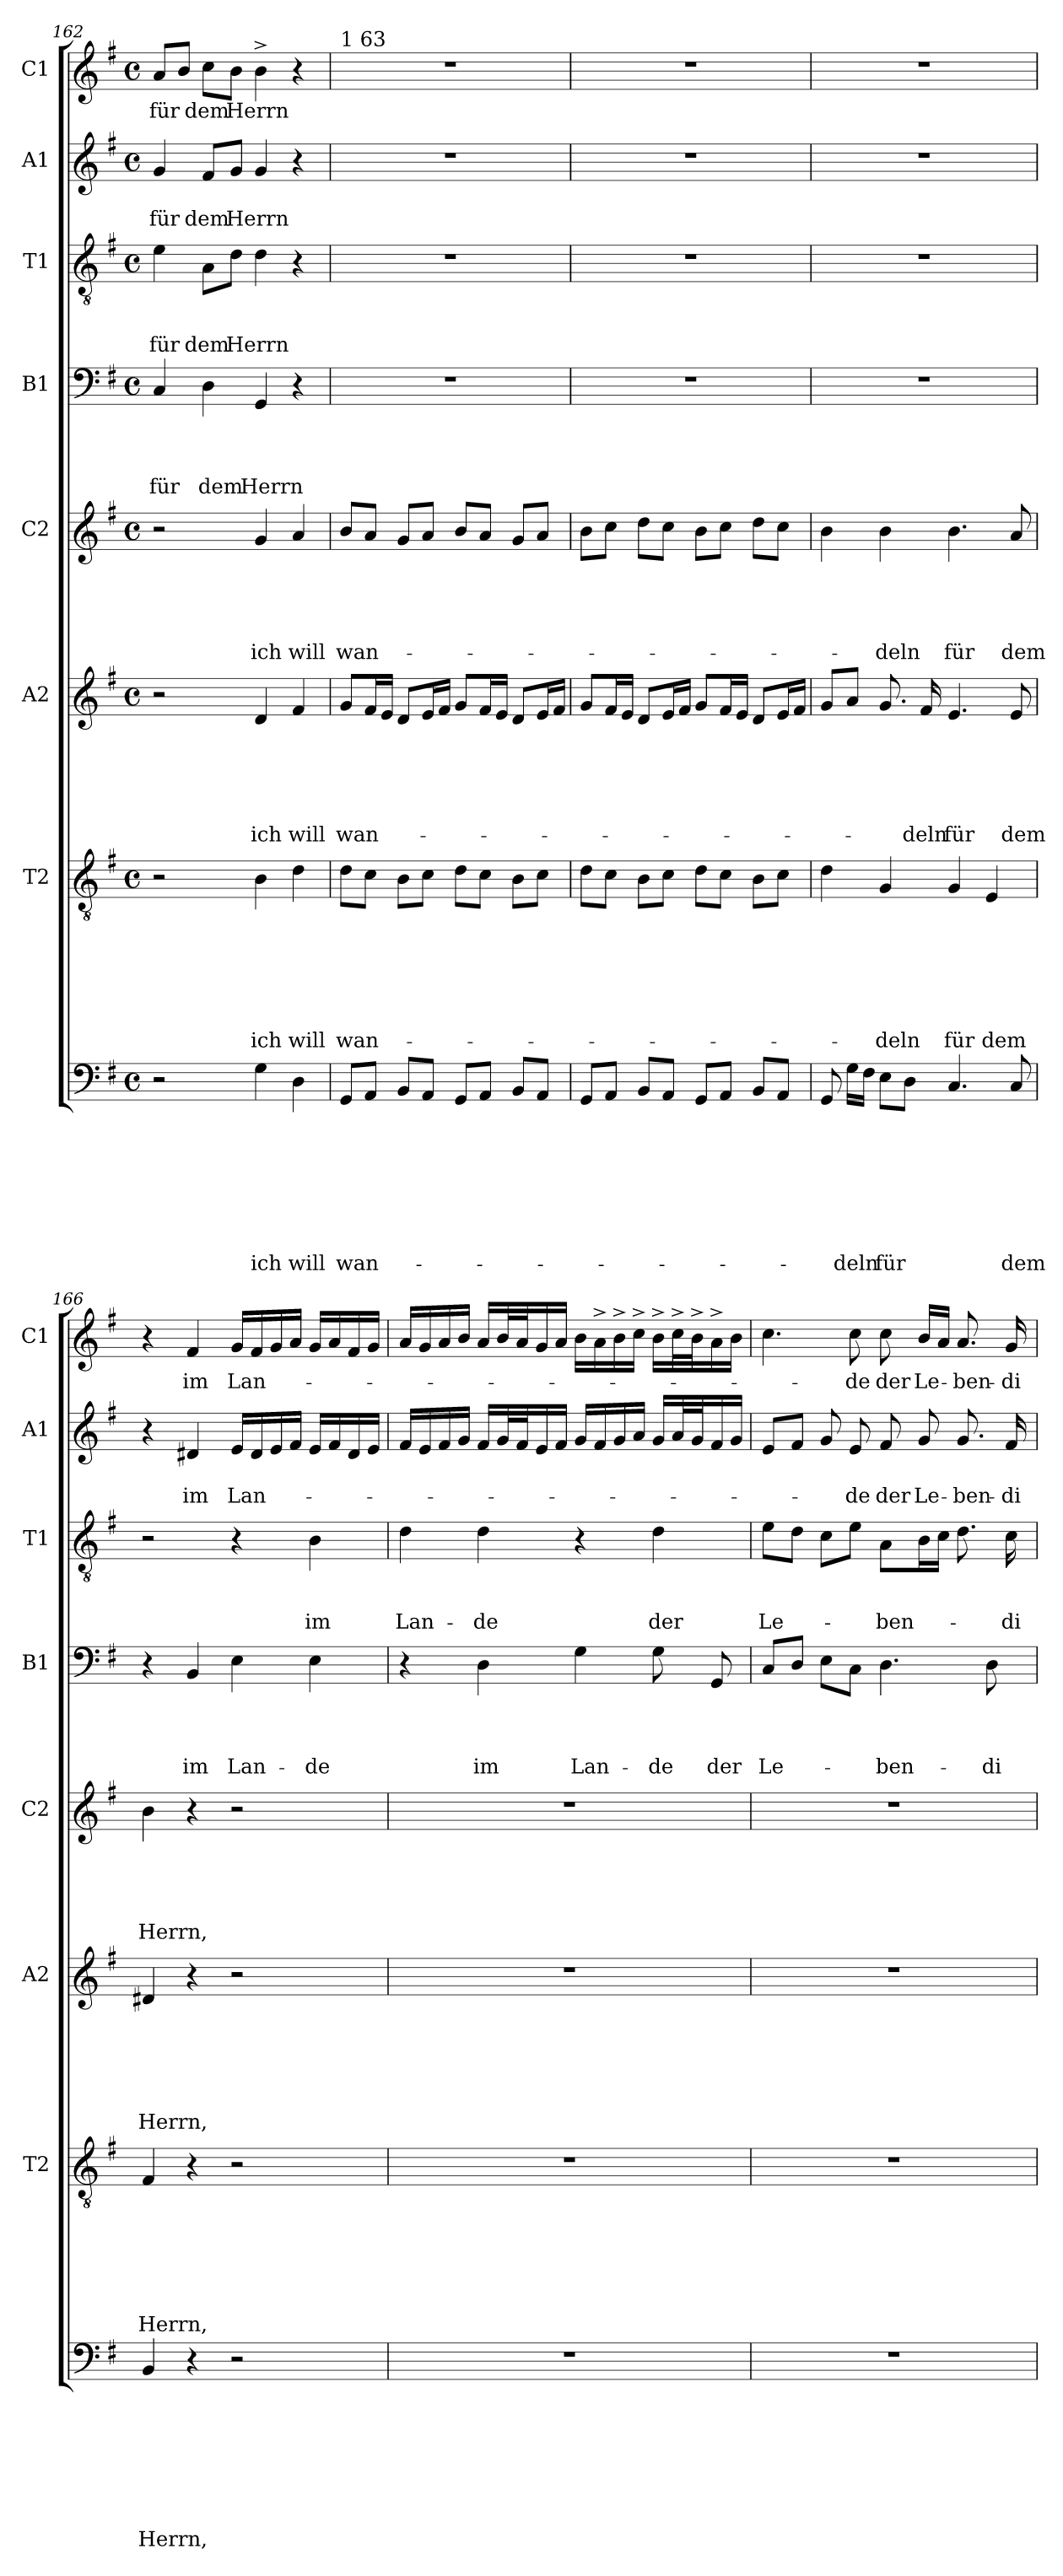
**kern	**text	**text	**text	**text	**text	**text	**text	**text	**kern	**text	**text	**text	**text	**text	**text	**text	**kern	**text	**text	**text	**text	**text	**text	**kern	**text	**text	**text	**text	**text	**kern	**text	**text	**text	**text	**kern	**text	**text	**text	**kern	**text	**text	**kern	**text
*part8	*part8	*part8	*part8	*part8	*part8	*part8	*part8	*part8	*part7	*part7	*part7	*part7	*part7	*part7	*part7	*part7	*part6	*part6	*part6	*part6	*part6	*part6	*part6	*part5	*part5	*part5	*part5	*part5	*part5	*part4	*part4	*part4	*part4	*part4	*part3	*part3	*part3	*part3	*part2	*part2	*part2	*part1	*part1
*staff8	*staff8	*staff8	*staff8	*staff8	*staff8	*staff8	*staff8	*staff8	*staff7	*staff7	*staff7	*staff7	*staff7	*staff7	*staff7	*staff7	*staff6	*staff6	*staff6	*staff6	*staff6	*staff6	*staff6	*staff5	*staff5	*staff5	*staff5	*staff5	*staff5	*staff4	*staff4	*staff4	*staff4	*staff4	*staff3	*staff3	*staff3	*staff3	*staff2	*staff2	*staff2	*staff1	*staff1
*	*	*	*	*	*	*	*	*	*I"T2	*	*	*	*	*	*	*	*I"A2	*	*	*	*	*	*	*I"C2	*	*	*	*	*	*I"B1	*	*	*	*	*I"T1	*	*	*	*I"A1	*	*	*I"C1	*
*	*	*	*	*	*	*	*	*	*I'T2	*	*	*	*	*	*	*	*I'A2	*	*	*	*	*	*	*I'C2	*	*	*	*	*	*I'B1	*	*	*	*	*I'T1	*	*	*	*I'A1	*	*	*I'C1	*
*clefF4	*	*	*	*	*	*	*	*	*clefGv2	*	*	*	*	*	*	*	*clefG2	*	*	*	*	*	*	*clefG2	*	*	*	*	*	*clefF4	*	*	*	*	*clefGv2	*	*	*	*clefG2	*	*	*clefG2	*
*k[f#]	*	*	*	*	*	*	*	*	*k[f#]	*	*	*	*	*	*	*	*k[f#]	*	*	*	*	*	*	*k[f#]	*	*	*	*	*	*k[f#]	*	*	*	*	*k[f#]	*	*	*	*k[f#]	*	*	*k[f#]	*
*G:	*	*	*	*	*	*	*	*	*G:	*	*	*	*	*	*	*	*G:	*	*	*	*	*	*	*G:	*	*	*	*	*	*G:	*	*	*	*	*G:	*	*	*	*G:	*	*	*G:	*
*M4/4	*	*	*	*	*	*	*	*	*M4/4	*	*	*	*	*	*	*	*M4/4	*	*	*	*	*	*	*M4/4	*	*	*	*	*	*M4/4	*	*	*	*	*M4/4	*	*	*	*M4/4	*	*	*M4/4	*
*met(c)	*	*	*	*	*	*	*	*	*met(c)	*	*	*	*	*	*	*	*met(c)	*	*	*	*	*	*	*met(c)	*	*	*	*	*	*met(c)	*	*	*	*	*met(c)	*	*	*	*met(c)	*	*	*met(c)	*
=162	=162	=162	=162	=162	=162	=162	=162	=162	=162	=162	=162	=162	=162	=162	=162	=162	=162	=162	=162	=162	=162	=162	=162	=162	=162	=162	=162	=162	=162	=162	=162	=162	=162	=162	=162	=162	=162	=162	=162	=162	=162	=162	=162
!	!	!	!	!	!	!	!	!	!	!	!	!	!	!	!	!	!	!	!	!	!	!	!	!	!	!	!	!	!	!	!	!	!	!LO:LY:b	!	!	!	!LO:LY:b	!	!	!LO:LY:b	!	!LO:LY:b
2r	.	.	.	.	.	.	.	.	2r	.	.	.	.	.	.	.	2r	.	.	.	.	.	.	2r	.	.	.	.	.	4C/	.	.	.	für	4e\	.	.	für	4g/	.	für	8a/L	für
.	.	.	.	.	.	.	.	.	.	.	.	.	.	.	.	.	.	.	.	.	.	.	.	.	.	.	.	.	.	.	.	.	.	.	.	.	.	.	.	.	.	8b/J	.
!	!	!	!	!	!	!	!	!	!	!	!	!	!	!	!	!	!	!	!	!	!	!	!	!	!	!	!	!	!	!	!	!	!	!LO:LY:b	!	!	!	!LO:LY:b	!	!	!LO:LY:b	!	!LO:LY:b
.	.	.	.	.	.	.	.	.	.	.	.	.	.	.	.	.	.	.	.	.	.	.	.	.	.	.	.	.	.	4D\	.	.	.	dem	8A\L	.	.	dem	8f#/L	.	dem	8cc\L	dem
!	!	!	!	!	!	!	!	!	!	!	!	!	!	!	!	!	!	!	!	!	!	!	!	!	!	!	!	!	!	!	!	!	!	!	!	!	!	!LO:LY:b	!	!	!LO:LY:b	!	!LO:LY:b
.	.	.	.	.	.	.	.	.	.	.	.	.	.	.	.	.	.	.	.	.	.	.	.	.	.	.	.	.	.	.	.	.	.	.	8d\J	.	.	Herrn	8g/J	.	Herrn	8b\J	Herrn
!	!	!	!	!	!	!	!	!LO:LY:b	!	!	!	!	!	!	!	!LO:LY:b	!	!	!	!	!	!	!LO:LY:b	!	!	!	!	!	!LO:LY:b	!	!	!	!	!LO:LY:b	!	!	!	!	!	!	!	!	!
4G\	.	.	.	.	.	.	.	ich	4B\	.	.	.	.	.	.	ich	4d/	.	.	.	.	.	ich	4g/	.	.	.	.	ich	4GG/	.	.	.	Herrn	4d\	.	.	.	4g/	.	.	4b^>\	.
!	!	!	!	!	!	!	!	!LO:LY:b	!	!	!	!	!	!	!	!LO:LY:b	!	!	!	!	!	!	!LO:LY:b	!	!	!	!	!	!LO:LY:b	!	!	!	!	!	!	!	!	!	!	!	!	!	!
4D\	.	.	.	.	.	.	.	will	4d\	.	.	.	.	.	.	will	4f#/	.	.	.	.	.	will	4a/	.	.	.	.	will	4r	.	.	.	.	4r	.	.	.	4r	.	.	4r	.
!!LO:LB:g=z
=163	=163	=163	=163	=163	=163	=163	=163	=163	=163	=163	=163	=163	=163	=163	=163	=163	=163	=163	=163	=163	=163	=163	=163	=163	=163	=163	=163	=163	=163	=163	=163	=163	=163	=163	=163	=163	=163	=163	=163	=163	=163	=163	=163
!	!	!	!	!	!	!	!	!	!	!	!	!	!	!	!	!	!	!	!	!	!	!	!	!	!	!	!	!	!	!	!	!	!	!	!	!	!	!	!	!	!	!LO:TX:a:t=1 63	!
!	!	!	!	!	!	!	!	!LO:LY:b	!	!	!	!	!	!	!	!LO:LY:b	!	!	!	!	!	!	!LO:LY:b	!	!	!	!	!	!LO:LY:b	!	!	!	!	!	!	!	!	!	!	!	!	!	!
8GG/L	.	.	.	.	.	.	.	wan-	8d\L	.	.	.	.	.	.	wan-	8g/L	.	.	.	.	.	wan-	8b/L	.	.	.	.	wan-	1r	.	.	.	.	1r	.	.	.	1r	.	.	1r	.
8AA/J	.	.	.	.	.	.	.	.	8c\J	.	.	.	.	.	.	.	16f#/L	.	.	.	.	.	.	8a/J	.	.	.	.	.	.	.	.	.	.	.	.	.	.	.	.	.	.	.
.	.	.	.	.	.	.	.	.	.	.	.	.	.	.	.	.	16e/JJ	.	.	.	.	.	.	.	.	.	.	.	.	.	.	.	.	.	.	.	.	.	.	.	.	.	.
8BB/L	.	.	.	.	.	.	.	.	8B\L	.	.	.	.	.	.	.	8d/L	.	.	.	.	.	.	8g/L	.	.	.	.	.	.	.	.	.	.	.	.	.	.	.	.	.	.	.
8AA/J	.	.	.	.	.	.	.	.	8c\J	.	.	.	.	.	.	.	16e/L	.	.	.	.	.	.	8a/J	.	.	.	.	.	.	.	.	.	.	.	.	.	.	.	.	.	.	.
.	.	.	.	.	.	.	.	.	.	.	.	.	.	.	.	.	16f#/JJ	.	.	.	.	.	.	.	.	.	.	.	.	.	.	.	.	.	.	.	.	.	.	.	.	.	.
8GG/L	.	.	.	.	.	.	.	.	8d\L	.	.	.	.	.	.	.	8g/L	.	.	.	.	.	.	8b/L	.	.	.	.	.	.	.	.	.	.	.	.	.	.	.	.	.	.	.
8AA/J	.	.	.	.	.	.	.	.	8c\J	.	.	.	.	.	.	.	16f#/L	.	.	.	.	.	.	8a/J	.	.	.	.	.	.	.	.	.	.	.	.	.	.	.	.	.	.	.
.	.	.	.	.	.	.	.	.	.	.	.	.	.	.	.	.	16e/JJ	.	.	.	.	.	.	.	.	.	.	.	.	.	.	.	.	.	.	.	.	.	.	.	.	.	.
8BB/L	.	.	.	.	.	.	.	.	8B\L	.	.	.	.	.	.	.	8d/L	.	.	.	.	.	.	8g/L	.	.	.	.	.	.	.	.	.	.	.	.	.	.	.	.	.	.	.
8AA/J	.	.	.	.	.	.	.	.	8c\J	.	.	.	.	.	.	.	16e/L	.	.	.	.	.	.	8a/J	.	.	.	.	.	.	.	.	.	.	.	.	.	.	.	.	.	.	.
.	.	.	.	.	.	.	.	.	.	.	.	.	.	.	.	.	16f#/JJ	.	.	.	.	.	.	.	.	.	.	.	.	.	.	.	.	.	.	.	.	.	.	.	.	.	.
=164	=164	=164	=164	=164	=164	=164	=164	=164	=164	=164	=164	=164	=164	=164	=164	=164	=164	=164	=164	=164	=164	=164	=164	=164	=164	=164	=164	=164	=164	=164	=164	=164	=164	=164	=164	=164	=164	=164	=164	=164	=164	=164	=164
8GG/L	.	.	.	.	.	.	.	.	8d\L	.	.	.	.	.	.	.	8g/L	.	.	.	.	.	.	8b\L	.	.	.	.	.	1r	.	.	.	.	1r	.	.	.	1r	.	.	1r	.
8AA/J	.	.	.	.	.	.	.	.	8c\J	.	.	.	.	.	.	.	16f#/L	.	.	.	.	.	.	8cc\J	.	.	.	.	.	.	.	.	.	.	.	.	.	.	.	.	.	.	.
.	.	.	.	.	.	.	.	.	.	.	.	.	.	.	.	.	16e/JJ	.	.	.	.	.	.	.	.	.	.	.	.	.	.	.	.	.	.	.	.	.	.	.	.	.	.
8BB/L	.	.	.	.	.	.	.	.	8B\L	.	.	.	.	.	.	.	8d/L	.	.	.	.	.	.	8dd\L	.	.	.	.	.	.	.	.	.	.	.	.	.	.	.	.	.	.	.
8AA/J	.	.	.	.	.	.	.	.	8c\J	.	.	.	.	.	.	.	16e/L	.	.	.	.	.	.	8cc\J	.	.	.	.	.	.	.	.	.	.	.	.	.	.	.	.	.	.	.
.	.	.	.	.	.	.	.	.	.	.	.	.	.	.	.	.	16f#/JJ	.	.	.	.	.	.	.	.	.	.	.	.	.	.	.	.	.	.	.	.	.	.	.	.	.	.
8GG/L	.	.	.	.	.	.	.	.	8d\L	.	.	.	.	.	.	.	8g/L	.	.	.	.	.	.	8b\L	.	.	.	.	.	.	.	.	.	.	.	.	.	.	.	.	.	.	.
8AA/J	.	.	.	.	.	.	.	.	8c\J	.	.	.	.	.	.	.	16f#/L	.	.	.	.	.	.	8cc\J	.	.	.	.	.	.	.	.	.	.	.	.	.	.	.	.	.	.	.
.	.	.	.	.	.	.	.	.	.	.	.	.	.	.	.	.	16e/JJ	.	.	.	.	.	.	.	.	.	.	.	.	.	.	.	.	.	.	.	.	.	.	.	.	.	.
8BB/L	.	.	.	.	.	.	.	.	8B\L	.	.	.	.	.	.	.	8d/L	.	.	.	.	.	.	8dd\L	.	.	.	.	.	.	.	.	.	.	.	.	.	.	.	.	.	.	.
8AA/J	.	.	.	.	.	.	.	.	8c\J	.	.	.	.	.	.	.	16e/L	.	.	.	.	.	.	8cc\J	.	.	.	.	.	.	.	.	.	.	.	.	.	.	.	.	.	.	.
.	.	.	.	.	.	.	.	.	.	.	.	.	.	.	.	.	16f#/JJ	.	.	.	.	.	.	.	.	.	.	.	.	.	.	.	.	.	.	.	.	.	.	.	.	.	.
=165	=165	=165	=165	=165	=165	=165	=165	=165	=165	=165	=165	=165	=165	=165	=165	=165	=165	=165	=165	=165	=165	=165	=165	=165	=165	=165	=165	=165	=165	=165	=165	=165	=165	=165	=165	=165	=165	=165	=165	=165	=165	=165	=165
8GG/	.	.	.	.	.	.	.	.	4d\	.	.	.	.	.	.	.	8g/L	.	.	.	.	.	.	4b\	.	.	.	.	.	1r	.	.	.	.	1r	.	.	.	1r	.	.	1r	.
!	!	!	!	!	!	!	!	!LO:LY:b	!	!	!	!	!	!	!	!	!	!	!	!	!	!	!	!	!	!	!	!	!	!	!	!	!	!	!	!	!	!	!	!	!	!	!
16G\LL	.	.	.	.	.	.	.	-deln	.	.	.	.	.	.	.	.	8a/J	.	.	.	.	.	.	.	.	.	.	.	.	.	.	.	.	.	.	.	.	.	.	.	.	.	.
16F#\JJ	.	.	.	.	.	.	.	.	.	.	.	.	.	.	.	.	.	.	.	.	.	.	.	.	.	.	.	.	.	.	.	.	.	.	.	.	.	.	.	.	.	.	.
!	!	!	!	!	!	!	!	!LO:LY:b	!	!	!	!	!	!	!	!LO:LY:b	!	!	!	!	!	!	!	!	!	!	!	!	!LO:LY:b	!	!	!	!	!	!	!	!	!	!	!	!	!	!
8E\L	.	.	.	.	.	.	.	für	4G/	.	.	.	.	.	.	-deln	8.g/	.	.	.	.	.	.	4b\	.	.	.	.	-deln	.	.	.	.	.	.	.	.	.	.	.	.	.	.
8D\J	.	.	.	.	.	.	.	.	.	.	.	.	.	.	.	.	.	.	.	.	.	.	.	.	.	.	.	.	.	.	.	.	.	.	.	.	.	.	.	.	.	.	.
!	!	!	!	!	!	!	!	!	!	!	!	!	!	!	!	!	!	!	!	!	!	!	!LO:LY:b	!	!	!	!	!	!	!	!	!	!	!	!	!	!	!	!	!	!	!	!
.	.	.	.	.	.	.	.	.	.	.	.	.	.	.	.	.	16f#/	.	.	.	.	.	-deln	.	.	.	.	.	.	.	.	.	.	.	.	.	.	.	.	.	.	.	.
!	!	!	!	!	!	!	!	!	!	!	!	!	!	!	!	!LO:LY:b	!	!	!	!	!	!	!LO:LY:b	!	!	!	!	!	!LO:LY:b	!	!	!	!	!	!	!	!	!	!	!	!	!	!
4.C/	.	.	.	.	.	.	.	.	4G/	.	.	.	.	.	.	für	4.e/	.	.	.	.	.	für	4.b\	.	.	.	.	für	.	.	.	.	.	.	.	.	.	.	.	.	.	.
!	!	!	!	!	!	!	!	!	!	!	!	!	!	!	!	!LO:LY:b	!	!	!	!	!	!	!	!	!	!	!	!	!	!	!	!	!	!	!	!	!	!	!	!	!	!	!
.	.	.	.	.	.	.	.	.	4E/	.	.	.	.	.	.	dem	.	.	.	.	.	.	.	.	.	.	.	.	.	.	.	.	.	.	.	.	.	.	.	.	.	.	.
!	!	!	!	!	!	!	!	!LO:LY:b	!	!	!	!	!	!	!	!	!	!	!	!	!	!	!LO:LY:b	!	!	!	!	!	!LO:LY:b	!	!	!	!	!	!	!	!	!	!	!	!	!	!
8C/	.	.	.	.	.	.	.	dem	.	.	.	.	.	.	.	.	8e/	.	.	.	.	.	dem	8a/	.	.	.	.	dem	.	.	.	.	.	.	.	.	.	.	.	.	.	.
=166	=166	=166	=166	=166	=166	=166	=166	=166	=166	=166	=166	=166	=166	=166	=166	=166	=166	=166	=166	=166	=166	=166	=166	=166	=166	=166	=166	=166	=166	=166	=166	=166	=166	=166	=166	=166	=166	=166	=166	=166	=166	=166	=166
!	!	!	!	!	!	!	!	!LO:LY:b	!	!	!	!	!	!	!	!LO:LY:b	!	!	!	!	!	!	!LO:LY:b	!	!	!	!	!	!LO:LY:b	!	!	!	!	!	!	!	!	!	!	!	!	!	!
4BB/	.	.	.	.	.	.	.	Herrn,	4F#/	.	.	.	.	.	.	Herrn,	4d#X/	.	.	.	.	.	Herrn,	4b\	.	.	.	.	Herrn,	4r	.	.	.	.	2r	.	.	.	4r	.	.	4r	.
!	!	!	!	!	!	!	!	!	!	!	!	!	!	!	!	!	!	!	!	!	!	!	!	!	!	!	!	!	!	!	!	!	!	!LO:LY:b	!	!	!	!	!	!	!LO:LY:b	!	!LO:LY:b
4r	.	.	.	.	.	.	.	.	4r	.	.	.	.	.	.	.	4r	.	.	.	.	.	.	4r	.	.	.	.	.	4BB/	.	.	.	im	.	.	.	.	4d#X/	.	im	4f#/	im
!	!	!	!	!	!	!	!	!	!	!	!	!	!	!	!	!	!	!	!	!	!	!	!	!	!	!	!	!	!	!	!	!	!	!LO:LY:b	!	!	!	!	!	!	!LO:LY:b	!	!LO:LY:b
2r	.	.	.	.	.	.	.	.	2r	.	.	.	.	.	.	.	2r	.	.	.	.	.	.	2r	.	.	.	.	.	4E\	.	.	.	Lan-	4r	.	.	.	16e/LL	.	Lan-	16g/LL	Lan-
.	.	.	.	.	.	.	.	.	.	.	.	.	.	.	.	.	.	.	.	.	.	.	.	.	.	.	.	.	.	.	.	.	.	.	.	.	.	.	16d#/	.	.	16f#/	.
.	.	.	.	.	.	.	.	.	.	.	.	.	.	.	.	.	.	.	.	.	.	.	.	.	.	.	.	.	.	.	.	.	.	.	.	.	.	.	16e/	.	.	16g/	.
.	.	.	.	.	.	.	.	.	.	.	.	.	.	.	.	.	.	.	.	.	.	.	.	.	.	.	.	.	.	.	.	.	.	.	.	.	.	.	16f#/JJ	.	.	16a/JJ	.
!	!	!	!	!	!	!	!	!	!	!	!	!	!	!	!	!	!	!	!	!	!	!	!	!	!	!	!	!	!	!	!	!	!	!LO:LY:b	!	!	!	!LO:LY:b	!	!	!	!	!
.	.	.	.	.	.	.	.	.	.	.	.	.	.	.	.	.	.	.	.	.	.	.	.	.	.	.	.	.	.	4E\	.	.	.	-de	4B\	.	.	im	16e/LL	.	.	16g/LL	.
.	.	.	.	.	.	.	.	.	.	.	.	.	.	.	.	.	.	.	.	.	.	.	.	.	.	.	.	.	.	.	.	.	.	.	.	.	.	.	16f#/	.	.	16a/	.
.	.	.	.	.	.	.	.	.	.	.	.	.	.	.	.	.	.	.	.	.	.	.	.	.	.	.	.	.	.	.	.	.	.	.	.	.	.	.	16d#/	.	.	16f#/	.
.	.	.	.	.	.	.	.	.	.	.	.	.	.	.	.	.	.	.	.	.	.	.	.	.	.	.	.	.	.	.	.	.	.	.	.	.	.	.	16e/JJ	.	.	16g/JJ	.
!!LO:PB:g=z
=167	=167	=167	=167	=167	=167	=167	=167	=167	=167	=167	=167	=167	=167	=167	=167	=167	=167	=167	=167	=167	=167	=167	=167	=167	=167	=167	=167	=167	=167	=167	=167	=167	=167	=167	=167	=167	=167	=167	=167	=167	=167	=167	=167
!	!	!	!	!	!	!	!	!	!	!	!	!	!	!	!	!	!	!	!	!	!	!	!	!	!	!	!	!	!	!	!	!	!	!	!	!	!	!LO:LY:b	!	!	!	!	!
1r	.	.	.	.	.	.	.	.	1r	.	.	.	.	.	.	.	1r	.	.	.	.	.	.	1r	.	.	.	.	.	4r	.	.	.	.	4d\	.	.	Lan-	16f#/LL	.	.	16a/LL	.
.	.	.	.	.	.	.	.	.	.	.	.	.	.	.	.	.	.	.	.	.	.	.	.	.	.	.	.	.	.	.	.	.	.	.	.	.	.	.	16e/	.	.	16g/	.
.	.	.	.	.	.	.	.	.	.	.	.	.	.	.	.	.	.	.	.	.	.	.	.	.	.	.	.	.	.	.	.	.	.	.	.	.	.	.	16f#/	.	.	16a/	.
.	.	.	.	.	.	.	.	.	.	.	.	.	.	.	.	.	.	.	.	.	.	.	.	.	.	.	.	.	.	.	.	.	.	.	.	.	.	.	16g/JJ	.	.	16b/JJ	.
!	!	!	!	!	!	!	!	!	!	!	!	!	!	!	!	!	!	!	!	!	!	!	!	!	!	!	!	!	!	!	!	!	!	!LO:LY:b	!	!	!	!LO:LY:b	!	!	!	!	!
.	.	.	.	.	.	.	.	.	.	.	.	.	.	.	.	.	.	.	.	.	.	.	.	.	.	.	.	.	.	4D\	.	.	.	im	4d\	.	.	-de	16f#/LL	.	.	16a/LL	.
.	.	.	.	.	.	.	.	.	.	.	.	.	.	.	.	.	.	.	.	.	.	.	.	.	.	.	.	.	.	.	.	.	.	.	.	.	.	.	32g/L	.	.	32b/L	.
.	.	.	.	.	.	.	.	.	.	.	.	.	.	.	.	.	.	.	.	.	.	.	.	.	.	.	.	.	.	.	.	.	.	.	.	.	.	.	32f#/J	.	.	32a/J	.
.	.	.	.	.	.	.	.	.	.	.	.	.	.	.	.	.	.	.	.	.	.	.	.	.	.	.	.	.	.	.	.	.	.	.	.	.	.	.	16e/	.	.	16g/	.
.	.	.	.	.	.	.	.	.	.	.	.	.	.	.	.	.	.	.	.	.	.	.	.	.	.	.	.	.	.	.	.	.	.	.	.	.	.	.	16f#/JJ	.	.	16a/JJ	.
!	!	!	!	!	!	!	!	!	!	!	!	!	!	!	!	!	!	!	!	!	!	!	!	!	!	!	!	!	!	!	!	!	!	!LO:LY:b	!	!	!	!	!	!	!	!	!
.	.	.	.	.	.	.	.	.	.	.	.	.	.	.	.	.	.	.	.	.	.	.	.	.	.	.	.	.	.	4G\	.	.	.	Lan-	4r	.	.	.	16g/LL	.	.	16b\LL	.
.	.	.	.	.	.	.	.	.	.	.	.	.	.	.	.	.	.	.	.	.	.	.	.	.	.	.	.	.	.	.	.	.	.	.	.	.	.	.	16f#/	.	.	16a^>\	.
.	.	.	.	.	.	.	.	.	.	.	.	.	.	.	.	.	.	.	.	.	.	.	.	.	.	.	.	.	.	.	.	.	.	.	.	.	.	.	16g/	.	.	16b^>\	.
.	.	.	.	.	.	.	.	.	.	.	.	.	.	.	.	.	.	.	.	.	.	.	.	.	.	.	.	.	.	.	.	.	.	.	.	.	.	.	16a/JJ	.	.	16cc^>\JJ	.
!	!	!	!	!	!	!	!	!	!	!	!	!	!	!	!	!	!	!	!	!	!	!	!	!	!	!	!	!	!	!	!	!	!	!LO:LY:b	!	!	!	!LO:LY:b	!	!	!	!	!
.	.	.	.	.	.	.	.	.	.	.	.	.	.	.	.	.	.	.	.	.	.	.	.	.	.	.	.	.	.	8G\	.	.	.	-de	4d\	.	.	der	16g/LL	.	.	16b^>\LL	.
.	.	.	.	.	.	.	.	.	.	.	.	.	.	.	.	.	.	.	.	.	.	.	.	.	.	.	.	.	.	.	.	.	.	.	.	.	.	.	32a/L	.	.	32cc^>\L	.
.	.	.	.	.	.	.	.	.	.	.	.	.	.	.	.	.	.	.	.	.	.	.	.	.	.	.	.	.	.	.	.	.	.	.	.	.	.	.	32g/J	.	.	32b^>\J	.
!	!	!	!	!	!	!	!	!	!	!	!	!	!	!	!	!	!	!	!	!	!	!	!	!	!	!	!	!	!	!	!	!	!	!LO:LY:b	!	!	!	!	!	!	!	!	!
.	.	.	.	.	.	.	.	.	.	.	.	.	.	.	.	.	.	.	.	.	.	.	.	.	.	.	.	.	.	8GG/	.	.	.	der	.	.	.	.	16f#/	.	.	16a^>\	.
.	.	.	.	.	.	.	.	.	.	.	.	.	.	.	.	.	.	.	.	.	.	.	.	.	.	.	.	.	.	.	.	.	.	.	.	.	.	.	16g/JJ	.	.	16b\JJ	.
=168	=168	=168	=168	=168	=168	=168	=168	=168	=168	=168	=168	=168	=168	=168	=168	=168	=168	=168	=168	=168	=168	=168	=168	=168	=168	=168	=168	=168	=168	=168	=168	=168	=168	=168	=168	=168	=168	=168	=168	=168	=168	=168	=168
!	!	!	!	!	!	!	!	!	!	!	!	!	!	!	!	!	!	!	!	!	!	!	!	!	!	!	!	!	!	!	!	!	!	!LO:LY:b	!	!	!	!LO:LY:b	!	!	!	!	!
1r	.	.	.	.	.	.	.	.	1r	.	.	.	.	.	.	.	1r	.	.	.	.	.	.	1r	.	.	.	.	.	8C/L	.	.	.	Le-	8e\L	.	.	Le-	8e/L	.	.	4.cc\	.
.	.	.	.	.	.	.	.	.	.	.	.	.	.	.	.	.	.	.	.	.	.	.	.	.	.	.	.	.	.	8D/J	.	.	.	.	8d\J	.	.	.	8f#/J	.	.	.	.
.	.	.	.	.	.	.	.	.	.	.	.	.	.	.	.	.	.	.	.	.	.	.	.	.	.	.	.	.	.	8E\L	.	.	.	.	8c\L	.	.	.	8g/	.	.	.	.
!	!	!	!	!	!	!	!	!	!	!	!	!	!	!	!	!	!	!	!	!	!	!	!	!	!	!	!	!	!	!	!	!	!	!	!	!	!	!	!	!	!LO:LY:b	!	!LO:LY:b
.	.	.	.	.	.	.	.	.	.	.	.	.	.	.	.	.	.	.	.	.	.	.	.	.	.	.	.	.	.	8C\J	.	.	.	.	8e\J	.	.	.	8e/	.	-de	8cc\	-de
!	!	!	!	!	!	!	!	!	!	!	!	!	!	!	!	!	!	!	!	!	!	!	!	!	!	!	!	!	!	!	!	!	!	!LO:LY:b	!	!	!	!LO:LY:b	!	!	!LO:LY:b	!	!LO:LY:b
.	.	.	.	.	.	.	.	.	.	.	.	.	.	.	.	.	.	.	.	.	.	.	.	.	.	.	.	.	.	4.D\	.	.	.	-ben-	8A\L	.	.	-ben-	8f#/	.	der	8cc\	der
!	!	!	!	!	!	!	!	!	!	!	!	!	!	!	!	!	!	!	!	!	!	!	!	!	!	!	!	!	!	!	!	!	!	!	!	!	!	!	!	!	!LO:LY:b	!	!LO:LY:b
.	.	.	.	.	.	.	.	.	.	.	.	.	.	.	.	.	.	.	.	.	.	.	.	.	.	.	.	.	.	.	.	.	.	.	16B\L	.	.	.	8g/	.	Le-	16b/LL	Le-
.	.	.	.	.	.	.	.	.	.	.	.	.	.	.	.	.	.	.	.	.	.	.	.	.	.	.	.	.	.	.	.	.	.	.	16c\JJ	.	.	.	.	.	.	16a/JJ	.
!	!	!	!	!	!	!	!	!	!	!	!	!	!	!	!	!	!	!	!	!	!	!	!	!	!	!	!	!	!	!	!	!	!	!	!	!	!	!	!	!	!LO:LY:b	!	!LO:LY:b
.	.	.	.	.	.	.	.	.	.	.	.	.	.	.	.	.	.	.	.	.	.	.	.	.	.	.	.	.	.	.	.	.	.	.	8.d\	.	.	.	8.g/	.	-ben-	8.a/	-ben-
!	!	!	!	!	!	!	!	!	!	!	!	!	!	!	!	!	!	!	!	!	!	!	!	!	!	!	!	!	!	!	!	!	!	!LO:LY:b	!	!	!	!	!	!	!	!	!
.	.	.	.	.	.	.	.	.	.	.	.	.	.	.	.	.	.	.	.	.	.	.	.	.	.	.	.	.	.	8D\	.	.	.	-di-	.	.	.	.	.	.	.	.	.
!	!	!	!	!	!	!	!	!	!	!	!	!	!	!	!	!	!	!	!	!	!	!	!	!	!	!	!	!	!	!	!	!	!	!	!	!	!	!LO:LY:b	!	!	!LO:LY:b	!	!LO:LY:b
.	.	.	.	.	.	.	.	.	.	.	.	.	.	.	.	.	.	.	.	.	.	.	.	.	.	.	.	.	.	.	.	.	.	.	16c\	.	.	-di-	16f#/	.	-di-	16g/	-di-
=	=	=	=	=	=	=	=	=	=	=	=	=	=	=	=	=	=	=	=	=	=	=	=	=	=	=	=	=	=	=	=	=	=	=	=	=	=	=	=	=	=	=	=
*-	*-	*-	*-	*-	*-	*-	*-	*-	*-	*-	*-	*-	*-	*-	*-	*-	*-	*-	*-	*-	*-	*-	*-	*-	*-	*-	*-	*-	*-	*-	*-	*-	*-	*-	*-	*-	*-	*-	*-	*-	*-	*-	*-
